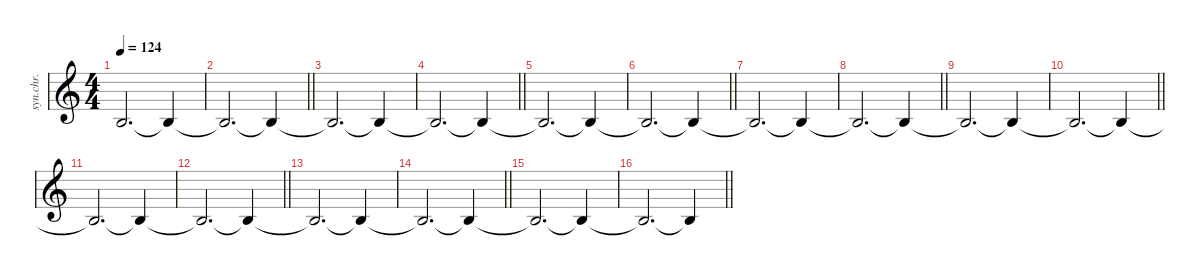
\defaultSystemsLayout 4
\hideDynamics
\bracketExtendMode nobrackets
\otherSystemsTrackNameOrientation horizontal
\track ("Voice 1" "syn.chr.") {instrument synthvoice}
\staff {score}
\tuning (Db4 Ab3 E3 B2 Gb2 B1)
\ts (4 4)
\section ("" "")
\tempo 124
\clef g2
\ks c
3.2{t}.2{d dy mf beam Up} 3.2{t}.4{beam Up} |
\barLineRight lightlight
3.2{t}.2{d beam Up} 3.2{t}.4{beam Up} |
3.2{t}.2{d beam Up} 3.2{t}.4{beam Up} |
\barLineRight lightlight
3.2{t}.2{d beam Up} 3.2{t}.4{beam Up} |
3.2{t}.2{d beam Up} 3.2{t}.4{beam Up} |
\barLineRight lightlight
3.2{t}.2{d beam Up} 3.2{t}.4{beam Up} |
3.2{t}.2{d beam Up} 3.2{t}.4{beam Up} |
\barLineRight lightlight
3.2{t}.2{d beam Up} 3.2{t}.4{beam Up} |
\section ("" "")
3.2{t}.2{d beam Up} 3.2{t}.4{beam Up} |
\barLineRight lightlight
3.2{t}.2{d beam Up} 3.2{t}.4{beam Up} |
3.2{t}.2{d beam Up} 3.2{t}.4{beam Up} |
\barLineRight lightlight
3.2{t}.2{d beam Up} 3.2{t}.4{beam Up} |
3.2{t}.2{d beam Up} 3.2{t}.4{beam Up} |
\barLineRight lightlight
3.2{t}.2{d beam Up} 3.2{t}.4{beam Up} |
3.2{t}.2{d beam Up} 3.2{t}.4{beam Up} |
\barLineRight lightlight
3.2{t}.2{d beam Up} 3.2{t}.4{beam Up}
